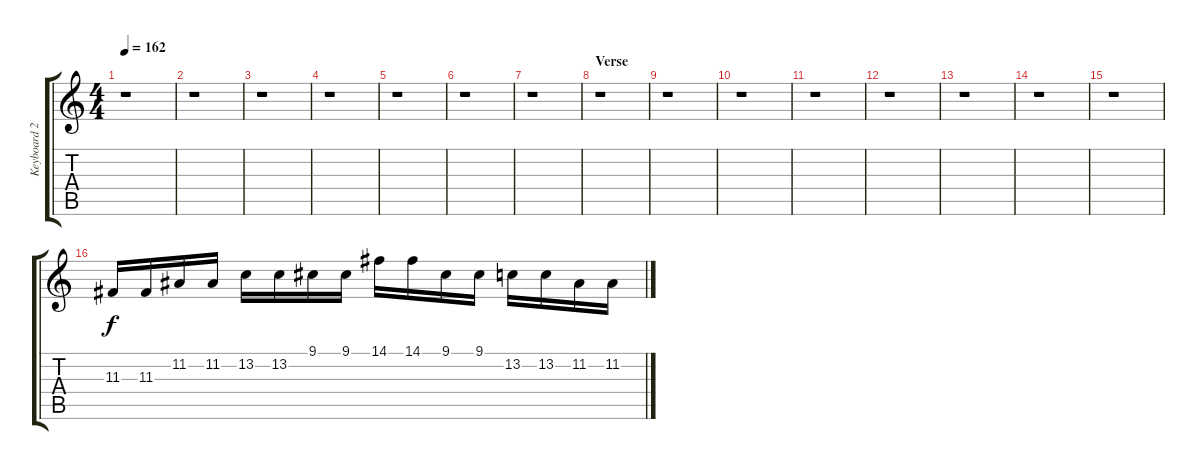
\track ("Keyboard 2" "Keyboard 2") {instrument harpsichord}
\staff {score tabs}
\tuning (E4 B3 G3 D3 A2 E2) {hide}
\ts (4 4)
\tempo 162
\clef g2
\ks c
r.1{dy f} |
r.1 |
r.1 |
r.1 |
r.1 |
r.1 |
r.1 |
\section ("" "Verse")
r.1 |
r.1 |
r.1 |
r.1 |
r.1 |
r.1 |
r.1 |
r.1 |
\section ("" "")
11.3.16 11.3.16 11.2.16 11.2.16 13.2.16 13.2.16 9.1.16 9.1.16 14.1.16 14.1.16 9.1.16 9.1.16 13.2.16 13.2.16 11.2.16 11.2.16
